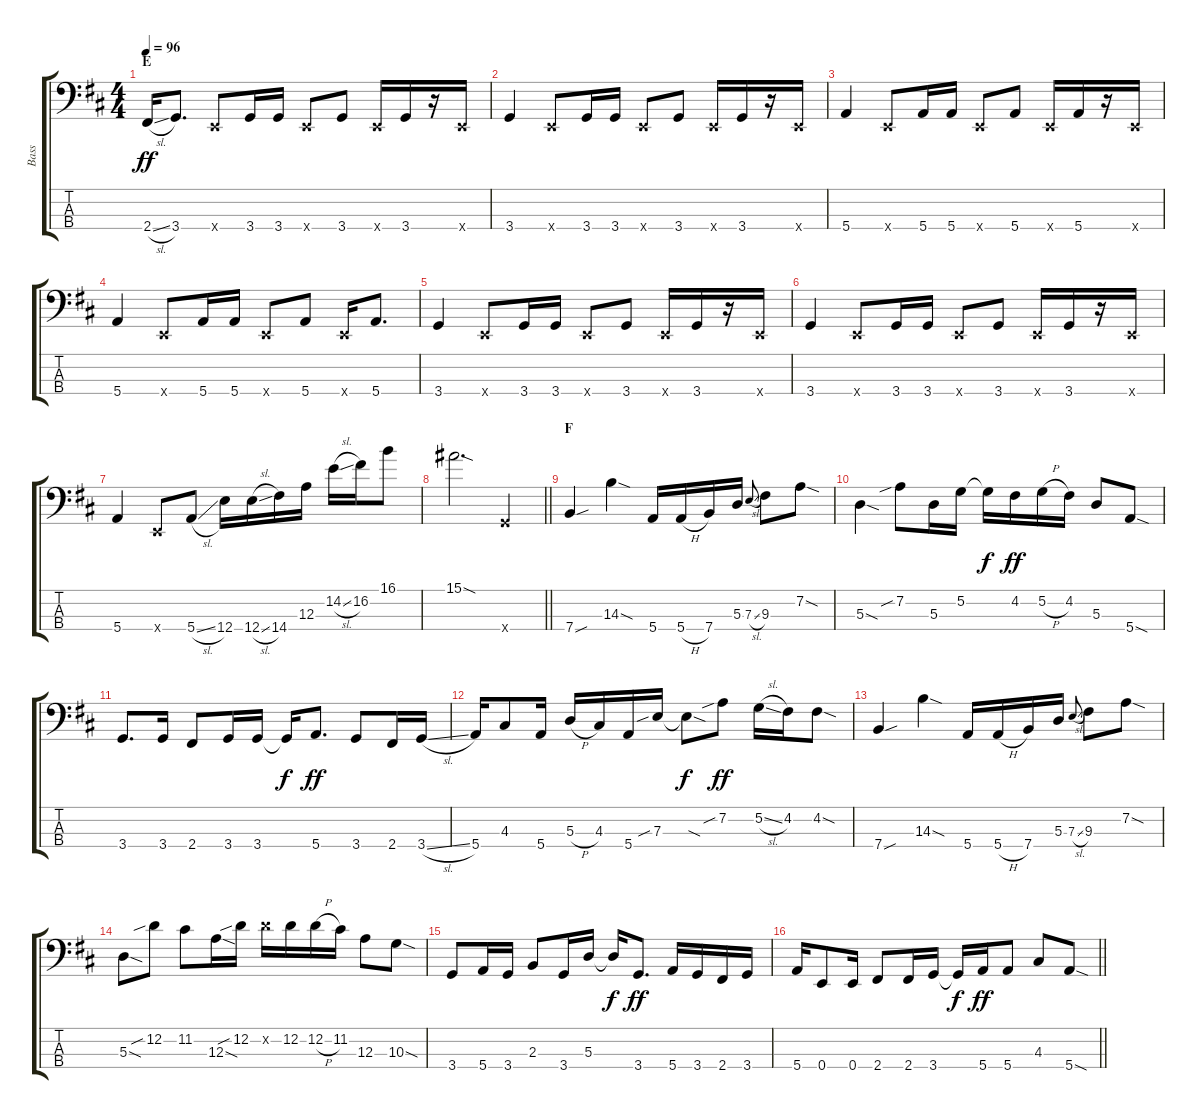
\track ("Bass" "Bass") {instrument electricbasspick}
\staff {score tabs}
\tuning (G2 D2 A1 E1) {hide}
\ts (4 4)
\section ("" "E")
\tempo 96
\clef f4
\ks d
2.4{sl}.16{dy ff} 3.4.8{d} 0.4{x}.8 3.4.16 3.4.16 0.4{x}.8 3.4.8 0.4{x}.16 3.4.16 r.16 0.4{x}.16 |
3.4.4 0.4{x}.8 3.4.16 3.4.16 0.4{x}.8 3.4.8 0.4{x}.16 3.4.16 r.16 0.4{x}.16 |
5.4.4 0.4{x}.8 5.4.16 5.4.16 0.4{x}.8 5.4.8 0.4{x}.16 5.4.16 r.16 0.4{x}.16 |
5.4.4 0.4{x}.8 5.4.16 5.4.16 0.4{x}.8 5.4.8 0.4{x}.16 5.4.8{d} |
3.4.4 0.4{x}.8 3.4.16 3.4.16 0.4{x}.8 3.4.8 0.4{x}.16 3.4.16 r.16 0.4{x}.16 |
3.4.4 0.4{x}.8 3.4.16 3.4.16 0.4{x}.8 3.4.8 0.4{x}.16 3.4.16 r.16 0.4{x}.16 |
5.4.4 0.4{x}.8 5.4{sl}.8 12.4.16 12.4{sl}.16 14.4.16 12.3.16 14.2{sl}.16 16.2.16 16.1.8 |
\barLineRight lightlight
15.1{sod}.2{d} 3.4{x}.4 |
\section ("" "F")
7.4{sou}.4 14.3{sod}.4 5.4.16 5.4{h}.16 7.4.16 5.3.16 7.3{sl}.8{gr onbeat} 9.3.8 7.2{sod}.8 |
5.3{sod}.4 7.2{sib}.8 5.3.16 5.2.16 5.2{t}.16{dy f} 4.2.16{dy ff} 5.2{h}.16 4.2.16 5.3.8 5.4{sod}.8 |
3.4.8{d} 3.4.16 2.4.8 3.4.16 3.4.16 3.4{t}.16{dy f} 5.4.8{d dy ff} 3.4.8 2.4.16 3.4{sl}.16 |
5.4.16 4.3.8 5.4.16 5.3{h}.16 4.3.16 5.4.16 7.3{sib}.16 7.3{sod t}.8{dy f} 7.2{sib}.8{dy ff} 5.2{sl}.16 4.2.16 4.2{sod}.8 |
7.4{sou}.4 14.3{sod}.4 5.4.16 5.4{h}.16 7.4.16 5.3.16 7.3{sl}.8{gr onbeat} 9.3.8 7.2{sod}.8 |
5.3{sod}.8 12.2{sib}.8 11.2.8 12.3{sod}.16 12.2{sib}.16 12.2{x}.16 12.2.16 12.2{h}.16 11.2.16 12.3.8 10.3{sod}.8 |
3.4.8 5.4.16 3.4.16 2.3.8 3.4.16 5.3.16 5.3{t}.16{dy f} 3.4.8{d dy ff} 5.4.16 3.4.16 2.4.16 3.4.16 |
\barLineRight lightlight
5.4.16 0.4.8 0.4.16 2.4.8 2.4.16 3.4.16 3.4{t}.16{dy f} 5.4.16{dy ff} 5.4.8 4.3.8 5.4{sod}.8
